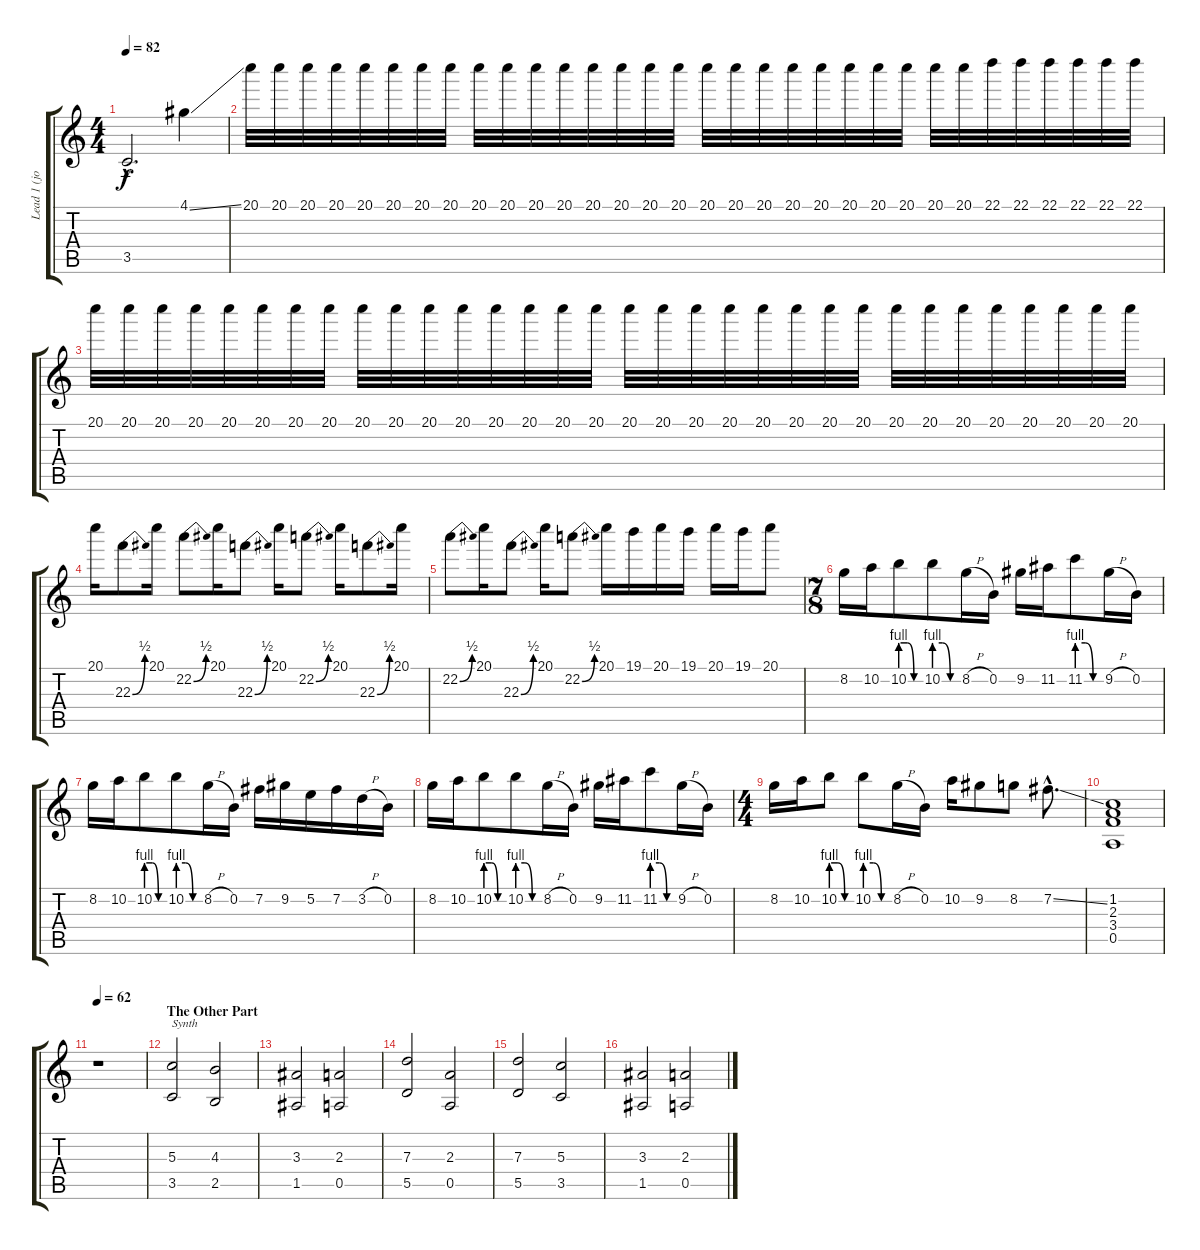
\track ("Lead 1 (jonny)" "Lead 1 (jo") {instrument electricguitarjazz}
\staff {score tabs}
\tuning (E4 B3 G3 D3 A2 E2) {hide}
\ts (4 4)
\tempo 82
\clef g2
\ks c
3.5{hac t}.2{d dy f} 4.1{ss}.4 |
20.1.32 20.1.32 20.1.32 20.1.32 20.1.32 20.1.32 20.1.32 20.1.32 20.1.32 20.1.32 20.1.32 20.1.32 20.1.32 20.1.32 20.1.32 20.1.32 20.1.32 20.1.32 20.1.32 20.1.32 20.1.32 20.1.32 20.1.32 20.1.32 20.1.32 20.1.32 22.1.32 22.1.32 22.1.32 22.1.32 22.1.32 22.1.32 |
20.1.32 20.1.32 20.1.32 20.1.32 20.1.32 20.1.32 20.1.32 20.1.32 20.1.32 20.1.32 20.1.32 20.1.32 20.1.32 20.1.32 20.1.32 20.1.32 20.1.32 20.1.32 20.1.32 20.1.32 20.1.32 20.1.32 20.1.32 20.1.32 20.1.32 20.1.32 20.1.32 20.1.32 20.1.32 20.1.32 20.1.32 20.1.32 |
20.1.16 22.3{be (bend 0 0 60 2)}.8 20.1.16 22.2{be (bend 0 0 60 2)}.8 20.1.16 22.3{be (bend 0 0 60 2)}.8 20.1.16 22.2{be (bend 0 0 60 2)}.8 20.1.16 22.3{be (bend 0 0 60 2)}.8 20.1.16 |
22.2{be (bend 0 0 60 2)}.8 20.1.16 22.3{be (bend 0 0 60 2)}.8 20.1.16 22.2{be (bend 0 0 60 2)}.8 20.1.16 19.1.16 20.1.16 19.1.16 20.1.16 19.1.16 20.1.8 |
\ts (7 8)
8.2.16 10.2.16 10.2{be (custom 0 4 20 4 40 0 60 0)}.8 10.2{be (custom 0 4 20 4 40 0 60 0)}.8 8.2{h}.16 0.2.16 9.2.16 11.2.16 11.2{be (custom 0 4 20 4 40 0 60 0)}.8 9.2{h}.16 0.2.16 |
8.2.16 10.2.16 10.2{be (custom 0 4 20 4 40 0 60 0)}.8 10.2{be (custom 0 4 20 4 40 0 60 0)}.8 8.2{h}.16 0.2.16 7.2.16 9.2.16 5.2.16 7.2.16 3.2{h}.16 0.2.16 |
8.2.16 10.2.16 10.2{be (custom 0 4 20 4 40 0 60 0)}.8 10.2{be (custom 0 4 20 4 40 0 60 0)}.8 8.2{h}.16 0.2.16 9.2.16 11.2.16 11.2{be (custom 0 4 20 4 40 0 60 0)}.8 9.2{h}.16 0.2.16 |
\ts (4 4)
8.2.16 10.2.16 10.2{be (custom 0 4 20 4 40 0 60 0)}.8 10.2{be (custom 0 4 20 4 40 0 60 0)}.8 8.2{h}.16 0.2.16 10.2.16 9.2.8 8.2.8 7.2{ss hac}.8{d} |
(1.2 2.3 3.4 0.5).1 |
\tempo 62
r.1 |
\section ("" "The Other Part")
(5.3 3.5).2{txt "Synth" volume 8 instrument lead2sawtooth} (4.3 2.5).2 |
(3.3 1.5).2 (2.3 0.5).2 |
(7.3 5.5).2 (2.3 0.5).2 |
(7.3 5.5).2 (5.3 3.5).2 |
(3.3 1.5).2 (2.3 0.5).2
